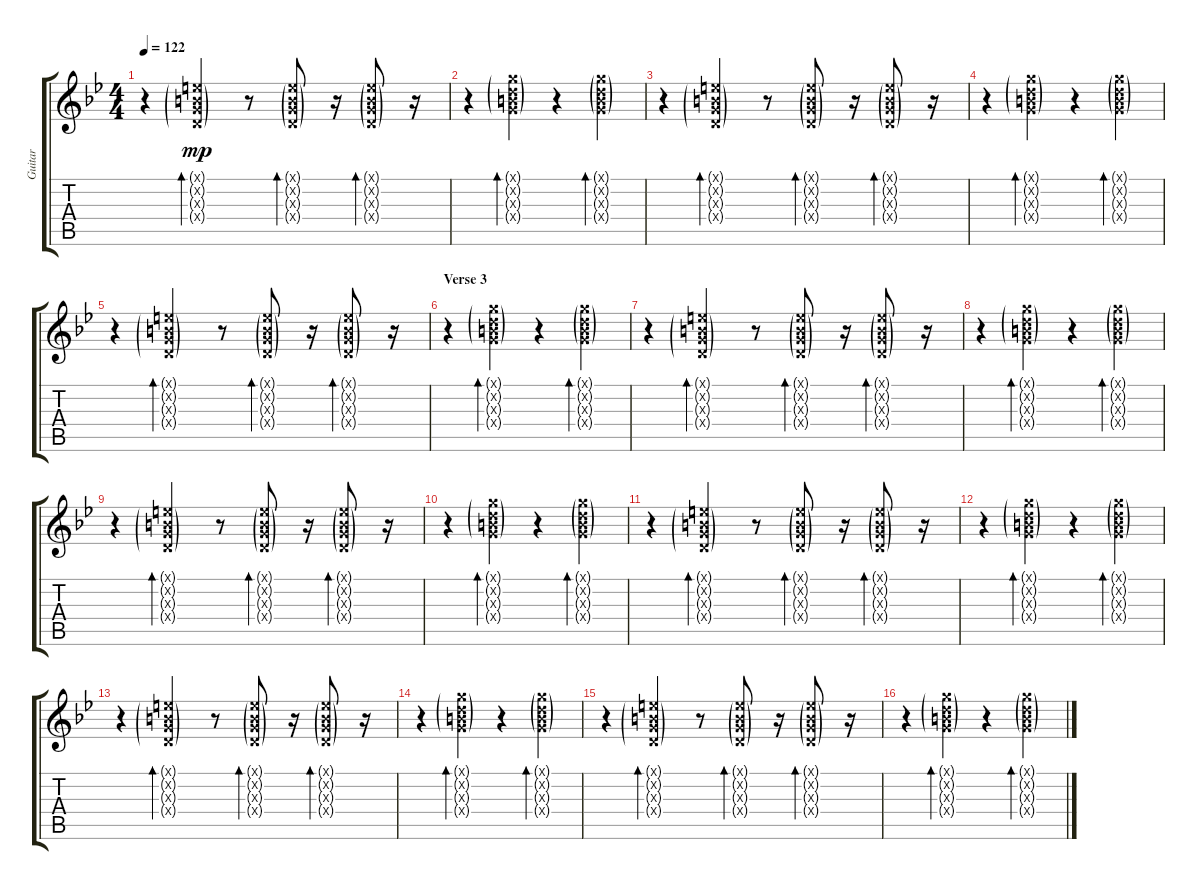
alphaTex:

\track ("Guitar" "Guitar") {instrument electricguitarjazz}
\staff {score tabs}
\tuning (E4 B3 G3 D3 A2 E2) {hide}
\ts (4 4)
\tempo 122
\clef g2
\ks bb
r.4{dy mp} (0.1{g x} 0.2{g x} 0.3{g x} 0.4{g x}).4{bd 60} r.8 (0.1{g x} 0.2{g x} 0.3{g x} 0.4{g x}).8{bd 60} r.16 (0.1{g x} 0.2{g x} 0.3{g x} 0.4{g x}).8{bd 60} r.16 |
r.4 (3.1{g x} 3.2{g x} 4.3{g x} 5.4{g x}).4{bd 60} r.4 (3.1{g x} 3.2{g x} 4.3{g x} 5.4{g x}).4{bd 60} |
r.4 (0.1{g x} 0.2{g x} 0.3{g x} 0.4{g x}).4{bd 60} r.8 (0.1{g x} 0.2{g x} 0.3{g x} 0.4{g x}).8{bd 60} r.16 (0.1{g x} 0.2{g x} 0.3{g x} 0.4{g x}).8{bd 60} r.16 |
r.4 (3.1{g x} 3.2{g x} 4.3{g x} 5.4{g x}).4{bd 60} r.4 (3.1{g x} 3.2{g x} 4.3{g x} 5.4{g x}).4{bd 60} |
r.4 (0.1{g x} 0.2{g x} 0.3{g x} 0.4{g x}).4{bd 60} r.8 (0.1{g x} 0.2{g x} 0.3{g x} 0.4{g x}).8{bd 60} r.16 (0.1{g x} 0.2{g x} 0.3{g x} 0.4{g x}).8{bd 60} r.16 |
\section ("" "Verse 3")
r.4 (3.1{g x} 3.2{g x} 4.3{g x} 5.4{g x}).4{bd 60} r.4 (3.1{g x} 3.2{g x} 4.3{g x} 5.4{g x}).4{bd 60} |
r.4 (0.1{g x} 0.2{g x} 0.3{g x} 0.4{g x}).4{bd 60} r.8 (0.1{g x} 0.2{g x} 0.3{g x} 0.4{g x}).8{bd 60} r.16 (0.1{g x} 0.2{g x} 0.3{g x} 0.4{g x}).8{bd 60} r.16 |
r.4 (3.1{g x} 3.2{g x} 4.3{g x} 5.4{g x}).4{bd 60} r.4 (3.1{g x} 3.2{g x} 4.3{g x} 5.4{g x}).4{bd 60} |
r.4 (0.1{g x} 0.2{g x} 0.3{g x} 0.4{g x}).4{bd 60} r.8 (0.1{g x} 0.2{g x} 0.3{g x} 0.4{g x}).8{bd 60} r.16 (0.1{g x} 0.2{g x} 0.3{g x} 0.4{g x}).8{bd 60} r.16 |
r.4 (3.1{g x} 3.2{g x} 4.3{g x} 5.4{g x}).4{bd 60} r.4 (3.1{g x} 3.2{g x} 4.3{g x} 5.4{g x}).4{bd 60} |
r.4 (0.1{g x} 0.2{g x} 0.3{g x} 0.4{g x}).4{bd 60} r.8 (0.1{g x} 0.2{g x} 0.3{g x} 0.4{g x}).8{bd 60} r.16 (0.1{g x} 0.2{g x} 0.3{g x} 0.4{g x}).8{bd 60} r.16 |
r.4 (3.1{g x} 3.2{g x} 4.3{g x} 5.4{g x}).4{bd 60} r.4 (3.1{g x} 3.2{g x} 4.3{g x} 5.4{g x}).4{bd 60} |
r.4 (0.1{g x} 0.2{g x} 0.3{g x} 0.4{g x}).4{bd 60} r.8 (0.1{g x} 0.2{g x} 0.3{g x} 0.4{g x}).8{bd 60} r.16 (0.1{g x} 0.2{g x} 0.3{g x} 0.4{g x}).8{bd 60} r.16 |
r.4 (3.1{g x} 3.2{g x} 4.3{g x} 5.4{g x}).4{bd 60} r.4 (3.1{g x} 3.2{g x} 4.3{g x} 5.4{g x}).4{bd 60} |
r.4 (0.1{g x} 0.2{g x} 0.3{g x} 0.4{g x}).4{bd 60} r.8 (0.1{g x} 0.2{g x} 0.3{g x} 0.4{g x}).8{bd 60} r.16 (0.1{g x} 0.2{g x} 0.3{g x} 0.4{g x}).8{bd 60} r.16 |
r.4 (3.1{g x} 3.2{g x} 4.3{g x} 5.4{g x}).4{bd 60} r.4 (3.1{g x} 3.2{g x} 4.3{g x} 5.4{g x}).4{bd 60}
